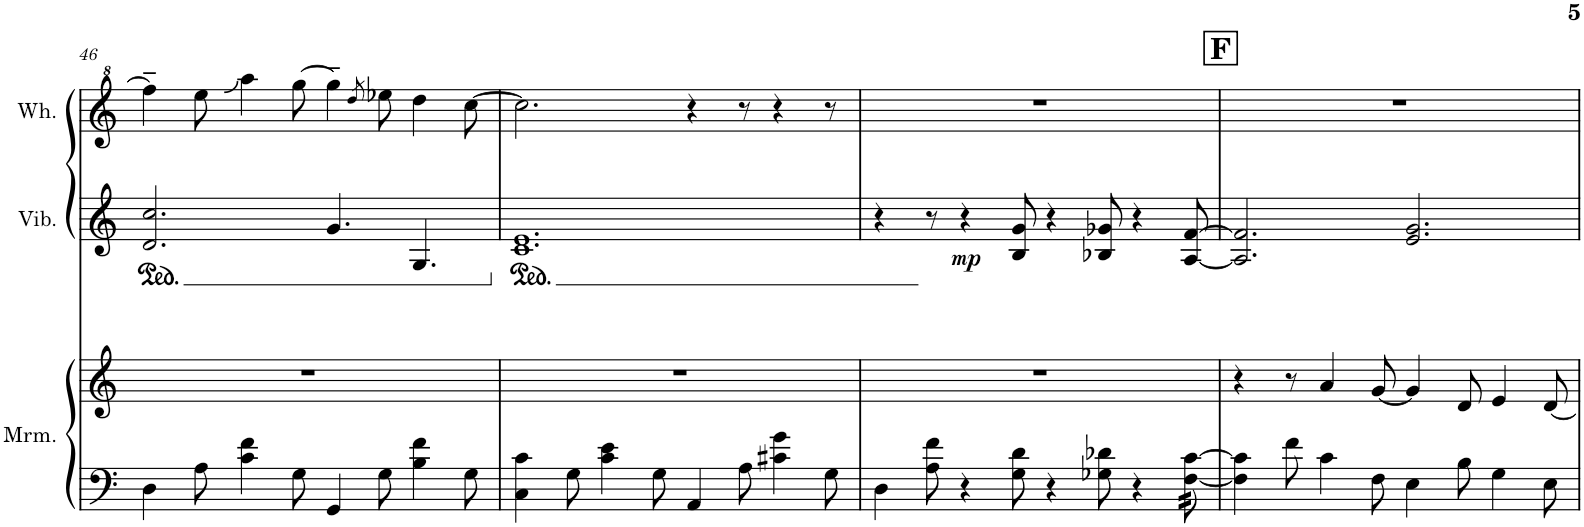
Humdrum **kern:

**kern	**kern	**kern	**dynam	**kern
*part3	*part3	*part2	*part2	*part1
*staff4	*staff3	*staff2	*staff2	*staff1
*I"Marimba	*	*I"Vibraphone	*	*I"Whistle
*I'Mrm.	*	*I'Vib.	*	*I'Wh.
!!LO:PB:g=z
*clefF4	*clefG2	*clefG2	*	*clefG^2
*k[]	*k[]	*k[]	*	*k[]
*M12/8	*M12/8	*M12/8	*	*M12/8
*	*	*ped	*	*
=46	=46	=46	=46	=46
4D\	1.r	2.d/ 2.cc/	.	4fff~\]
8A\	.	.	.	8eee\
.	.	.	.	qggg#X
4c\ 4f\	.	.	.	4aaa\
8G\	.	.	.	[8gggn\
4GG/	.	4.g/	.	4ggg~\]
.	.	.	.	8qddd/
8G\	.	.	.	8eee-X\
4B\ 4f\	.	4.G/	.	4ddd\
8G\	.	.	.	[8ccc\
=47	=47	=47	=47	=47
*	*	*Xped	*	*
4C\ 4c\	1.r	1.c 1.e	.	2.ccc\]
8G\	.	.	.	.
4c\ 4e\	.	.	.	.
8G\	.	.	.	.
4AA/	.	.	.	4r
8A\	.	.	.	8r
4c#X\ 4g\	.	.	.	4r
8G\	.	.	.	8r
=48	=48	=48	=48	=48
4D\	1.r	4r	.	1.r
8A\ 8f\	.	8r	.	.
!	!	!	!LO:DY:b	!
4r	.	4r	mp	.
8G\ 8d\	.	8B/ 8g/	.	.
4r	.	4r	.	.
8G-X\ 8d-X\	.	8B-X/ 8g-X/	.	.
4r	.	4r	.	.
*tremolo	*	*	*	*
[32F\ [32c\	.	[8A/ [8f/	.	.
32F\ 32c\	.	.	.	.
32F\ 32c\	.	.	.	.
32F\ 32c\	.	.	.	.
*Xtremolo	*	*	*	*
!!LO:REH:place=s1:a:B:cj:fs=14:t=F
=49	=49	=49	=49	=49
4F\] 4c\]	4r	2.A/] 2.f/]	.	1.r
8f\	8r	.	.	.
4c\	4a/	.	.	.
8F\	[8g/	.	.	.
4E\	4g/]	2.e/ 2.g/	.	.
8B\	8d/	.	.	.
4G\	4e/	.	.	.
8E\	[8d/	.	.	.
=	=	=	=	=
*-	*-	*-	*-	*-
